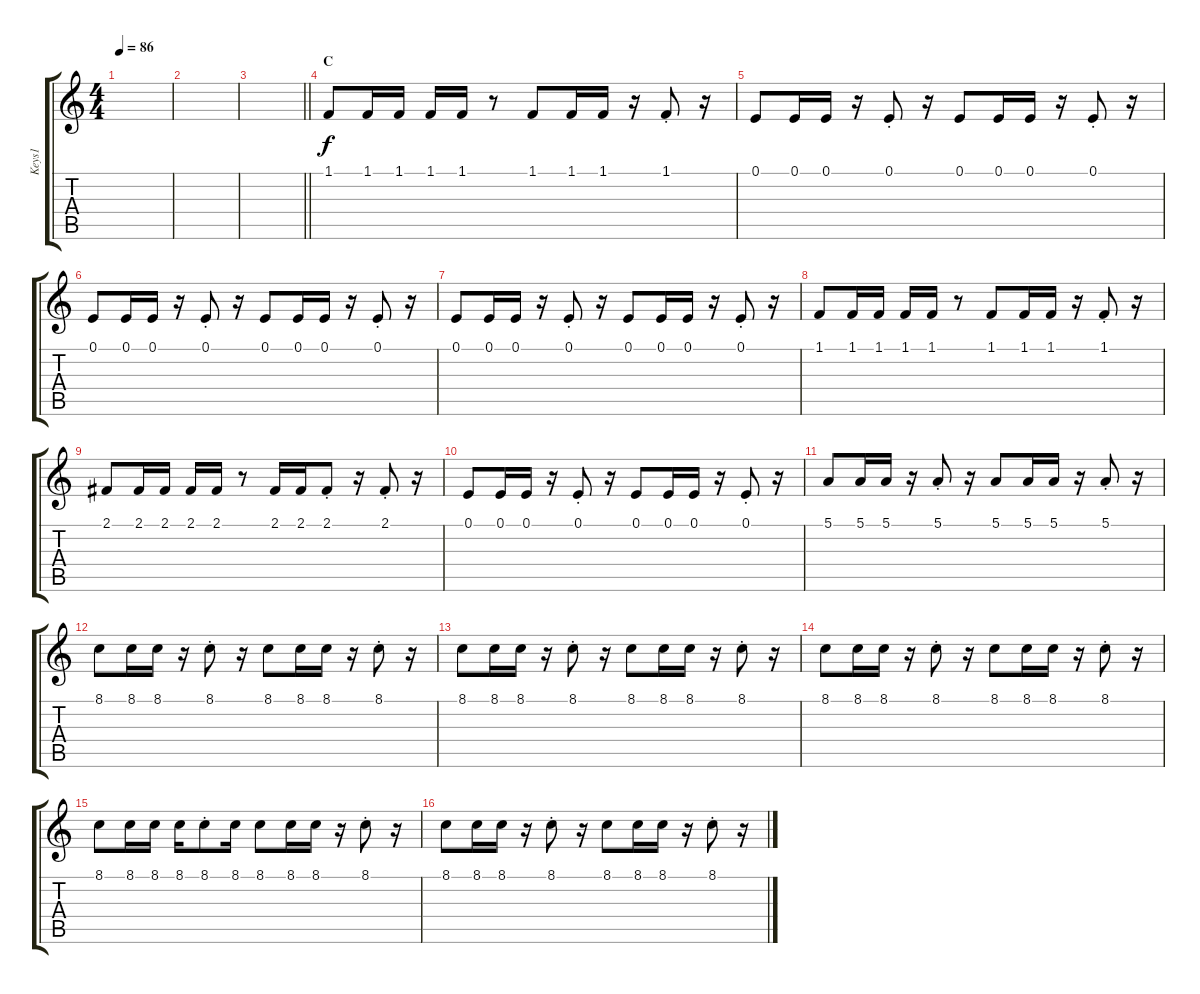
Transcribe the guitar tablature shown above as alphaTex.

\track ("Keys1" "Keys1") {instrument glockenspiel}
\staff {score tabs}
\tuning (E4 B3 G3 D3 A2 E2) {hide}
\ts (4 4)
\tempo 86
\clef g2
\ks c
|
|
\barLineRight lightlight
|
\section ("" "C")
1.1.8 1.1.16 1.1.16 1.1.16 1.1.16 r.8 1.1.8 1.1.16 1.1.16 r.16 1.1{st}.8 r.16 |
0.1.8 0.1.16 0.1.16 r.16 0.1{st}.8 r.16 0.1.8 0.1.16 0.1.16 r.16 0.1{st}.8 r.16 |
0.1.8 0.1.16 0.1.16 r.16 0.1{st}.8 r.16 0.1.8 0.1.16 0.1.16 r.16 0.1{st}.8 r.16 |
0.1.8 0.1.16 0.1.16 r.16 0.1{st}.8 r.16 0.1.8 0.1.16 0.1.16 r.16 0.1{st}.8 r.16 |
1.1.8 1.1.16 1.1.16 1.1.16 1.1.16 r.8 1.1.8 1.1.16 1.1.16 r.16 1.1{st}.8 r.16 |
2.1.8 2.1.16 2.1.16 2.1.16 2.1.16 r.8 2.1.16 2.1.16 2.1{st}.8 r.16 2.1{st}.8 r.16 |
0.1.8 0.1.16 0.1.16 r.16 0.1{st}.8 r.16 0.1.8 0.1.16 0.1.16 r.16 0.1{st}.8 r.16 |
5.1.8 5.1.16 5.1.16 r.16 5.1{st}.8 r.16 5.1.8 5.1.16 5.1.16 r.16 5.1{st}.8 r.16 |
8.1.8 8.1.16 8.1.16 r.16 8.1{st}.8 r.16 8.1.8 8.1.16 8.1.16 r.16 8.1{st}.8 r.16 |
8.1.8 8.1.16 8.1.16 r.16 8.1{st}.8 r.16 8.1.8 8.1.16 8.1.16 r.16 8.1{st}.8 r.16 |
8.1.8 8.1.16 8.1.16 r.16 8.1{st}.8 r.16 8.1.8 8.1.16 8.1.16 r.16 8.1{st}.8 r.16 |
8.1.8 8.1.16 8.1.16 8.1.16 8.1{st}.8 8.1.16 8.1.8 8.1.16 8.1.16 r.16 8.1{st}.8 r.16 |
8.1.8 8.1.16 8.1.16 r.16 8.1{st}.8 r.16 8.1.8 8.1.16 8.1.16 r.16 8.1{st}.8 r.16
